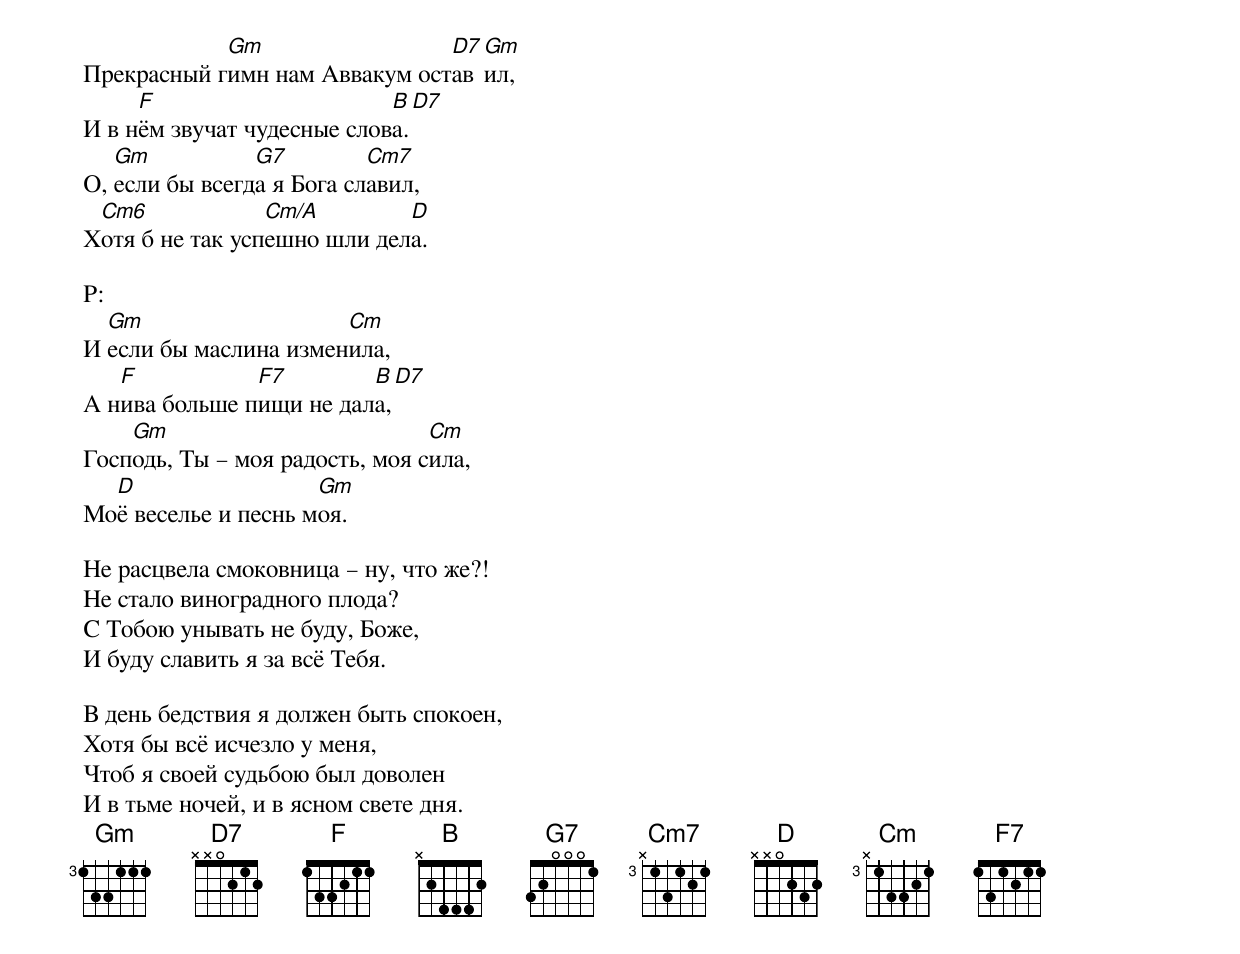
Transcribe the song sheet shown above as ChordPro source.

Прекрасный г[Gm]имн нам Аввакум ост[D7]ав[Gm]ил,
И в н[F]ём звучат чудесные слов[B]а.[D7]
О, [Gm]если бы всегд[G7]а я Бога сл[Cm7]авил,
Х[Cm6]отя б не так усп[Cm/A]ешно шли дел[D]а.

P:
И [Gm]если бы маслина измен[Cm]ила,
А н[F]ива больше п[F7]ищи не дал[B]а,[D7]
Госп[Gm]одь, Ты – моя радость, моя с[Cm]ила,
Мо[D]ё веселье и песнь м[Gm]оя.

Не расцвела смоковница – ну, что же?!
Не стало виноградного плода?
С Тобою унывать не буду, Боже,
И буду славить я за всё Тебя.

В день бедствия я должен быть спокоен,
Хотя бы всё исчезло у меня,
Чтоб я своей судьбою был доволен
И в тьме ночей, и в ясном свете дня.
